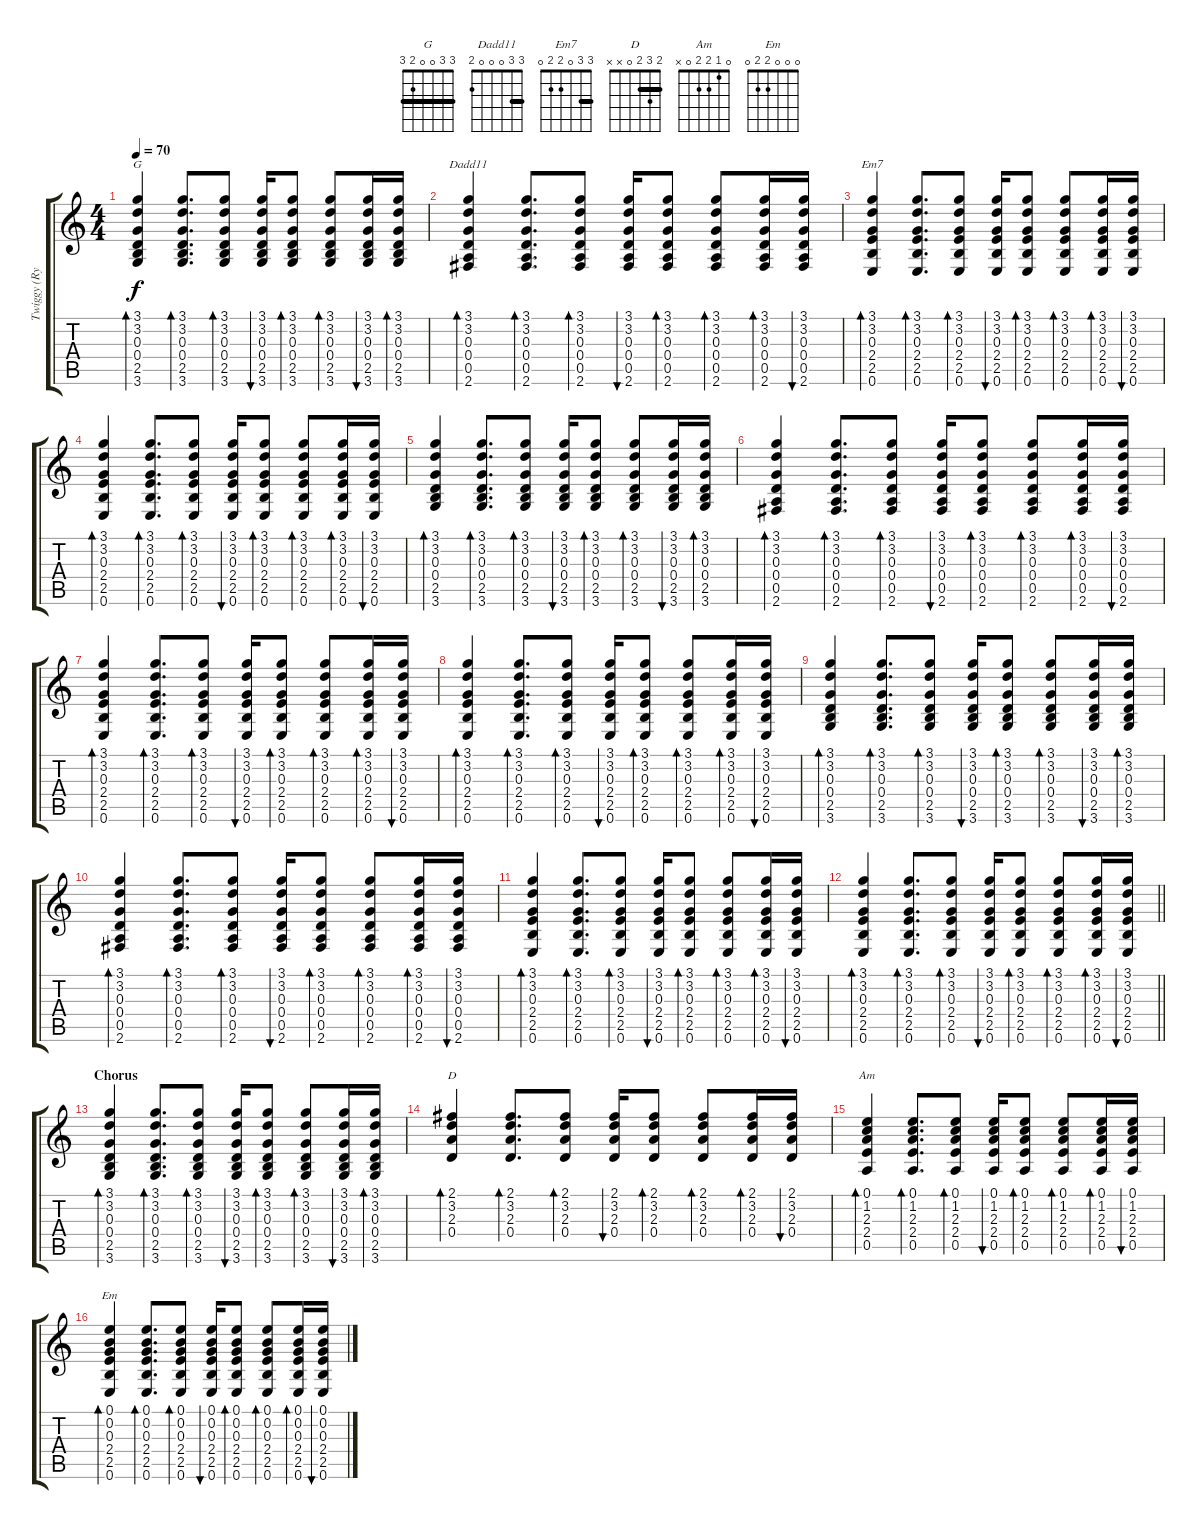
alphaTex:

\track ("Twiggy (Rythm)" "Twiggy (Ry") {instrument acousticguitarsteel}
\staff {score tabs}
\tuning (E4 B3 G3 D3 A2 E2) {hide}
\chord ("G" 3 3 0 0 2 3) {barre 3}
\chord ("Dadd11" 3 3 0 0 0 2) {barre 3}
\chord ("Em7" 3 3 0 2 2 0) {barre 3}
\chord ("D" 2 3 2 0 x x) {barre 2}
\chord ("Am" 0 1 2 2 0 x)
\chord ("Em" 0 0 0 2 2 0)
\ts (4 4)
\tempo 70
\clef g2
\ks c
(3.1 3.2 0.3 0.4 2.5 3.6).4{bd 60 ch "G" dy f} (3.1 3.2 0.3 0.4 2.5 3.6).8{d bd 60} (3.1 3.2 0.3 0.4 2.5 3.6).8{bd 60} (3.1 3.2 0.3 0.4 2.5 3.6).16{bu 60} (3.1 3.2 0.3 0.4 2.5 3.6).8{bd 60} (3.1 3.2 0.3 0.4 2.5 3.6).8{bd 60} (3.1 3.2 0.3 0.4 2.5 3.6).16{bu 60} (3.1 3.2 0.3 0.4 2.5 3.6).16{bd 60} |
(3.1 3.2 0.3 0.4 0.5 2.6).4{bd 60 ch "Dadd11"} (3.1 3.2 0.3 0.4 0.5 2.6).8{d bd 60} (3.1 3.2 0.3 0.4 0.5 2.6).8{bd 60} (3.1 3.2 0.3 0.4 0.5 2.6).16{bu 60} (3.1 3.2 0.3 0.4 0.5 2.6).8{bd 60} (3.1 3.2 0.3 0.4 0.5 2.6).8{bd 60} (3.1 3.2 0.3 0.4 0.5 2.6).16{bd 60} (3.1 3.2 0.3 0.4 0.5 2.6).16{bu 60} |
(3.1 3.2 0.3 2.4 2.5 0.6).4{bd 60 ch "Em7"} (3.1 3.2 0.3 2.4 2.5 0.6).8{d bd 60} (3.1 3.2 0.3 2.4 2.5 0.6).8{bd 60} (3.1 3.2 0.3 2.4 2.5 0.6).16{bu 60} (3.1 3.2 0.3 2.4 2.5 0.6).8{bd 60} (3.1 3.2 0.3 2.4 2.5 0.6).8{bd 60} (3.1 3.2 0.3 2.4 2.5 0.6).16{bd 60} (3.1 3.2 0.3 2.4 2.5 0.6).16{bu 60} |
(3.1 3.2 0.3 2.4 2.5 0.6).4{bd 60} (3.1 3.2 0.3 2.4 2.5 0.6).8{d bd 60} (3.1 3.2 0.3 2.4 2.5 0.6).8{bd 60} (3.1 3.2 0.3 2.4 2.5 0.6).16{bu 60} (3.1 3.2 0.3 2.4 2.5 0.6).8{bd 60} (3.1 3.2 0.3 2.4 2.5 0.6).8{bd 60} (3.1 3.2 0.3 2.4 2.5 0.6).16{bd 60} (3.1 3.2 0.3 2.4 2.5 0.6).16{bu 60} |
(3.1 3.2 0.3 0.4 2.5 3.6).4{bd 60} (3.1 3.2 0.3 0.4 2.5 3.6).8{d bd 60} (3.1 3.2 0.3 0.4 2.5 3.6).8{bd 60} (3.1 3.2 0.3 0.4 2.5 3.6).16{bu 60} (3.1 3.2 0.3 0.4 2.5 3.6).8{bd 60} (3.1 3.2 0.3 0.4 2.5 3.6).8{bd 60} (3.1 3.2 0.3 0.4 2.5 3.6).16{bu 60} (3.1 3.2 0.3 0.4 2.5 3.6).16{bd 60} |
(3.1 3.2 0.3 0.4 0.5 2.6).4{bd 60} (3.1 3.2 0.3 0.4 0.5 2.6).8{d bd 60} (3.1 3.2 0.3 0.4 0.5 2.6).8{bd 60} (3.1 3.2 0.3 0.4 0.5 2.6).16{bu 60} (3.1 3.2 0.3 0.4 0.5 2.6).8{bd 60} (3.1 3.2 0.3 0.4 0.5 2.6).8{bd 60} (3.1 3.2 0.3 0.4 0.5 2.6).16{bd 60} (3.1 3.2 0.3 0.4 0.5 2.6).16{bu 60} |
(3.1 3.2 0.3 2.4 2.5 0.6).4{bd 60} (3.1 3.2 0.3 2.4 2.5 0.6).8{d bd 60} (3.1 3.2 0.3 2.4 2.5 0.6).8{bd 60} (3.1 3.2 0.3 2.4 2.5 0.6).16{bu 60} (3.1 3.2 0.3 2.4 2.5 0.6).8{bd 60} (3.1 3.2 0.3 2.4 2.5 0.6).8{bd 60} (3.1 3.2 0.3 2.4 2.5 0.6).16{bd 60} (3.1 3.2 0.3 2.4 2.5 0.6).16{bu 60} |
(3.1 3.2 0.3 2.4 2.5 0.6).4{bd 60} (3.1 3.2 0.3 2.4 2.5 0.6).8{d bd 60} (3.1 3.2 0.3 2.4 2.5 0.6).8{bd 60} (3.1 3.2 0.3 2.4 2.5 0.6).16{bu 60} (3.1 3.2 0.3 2.4 2.5 0.6).8{bd 60} (3.1 3.2 0.3 2.4 2.5 0.6).8{bd 60} (3.1 3.2 0.3 2.4 2.5 0.6).16{bd 60} (3.1 3.2 0.3 2.4 2.5 0.6).16{bu 60} |
(3.1 3.2 0.3 0.4 2.5 3.6).4{bd 60} (3.1 3.2 0.3 0.4 2.5 3.6).8{d bd 60} (3.1 3.2 0.3 0.4 2.5 3.6).8{bd 60} (3.1 3.2 0.3 0.4 2.5 3.6).16{bu 60} (3.1 3.2 0.3 0.4 2.5 3.6).8{bd 60} (3.1 3.2 0.3 0.4 2.5 3.6).8{bd 60} (3.1 3.2 0.3 0.4 2.5 3.6).16{bu 60} (3.1 3.2 0.3 0.4 2.5 3.6).16{bd 60} |
(3.1 3.2 0.3 0.4 0.5 2.6).4{bd 60} (3.1 3.2 0.3 0.4 0.5 2.6).8{d bd 60} (3.1 3.2 0.3 0.4 0.5 2.6).8{bd 60} (3.1 3.2 0.3 0.4 0.5 2.6).16{bu 60} (3.1 3.2 0.3 0.4 0.5 2.6).8{bd 60} (3.1 3.2 0.3 0.4 0.5 2.6).8{bd 60} (3.1 3.2 0.3 0.4 0.5 2.6).16{bd 60} (3.1 3.2 0.3 0.4 0.5 2.6).16{bu 60} |
(3.1 3.2 0.3 2.4 2.5 0.6).4{bd 60} (3.1 3.2 0.3 2.4 2.5 0.6).8{d bd 60} (3.1 3.2 0.3 2.4 2.5 0.6).8{bd 60} (3.1 3.2 0.3 2.4 2.5 0.6).16{bu 60} (3.1 3.2 0.3 2.4 2.5 0.6).8{bd 60} (3.1 3.2 0.3 2.4 2.5 0.6).8{bd 60} (3.1 3.2 0.3 2.4 2.5 0.6).16{bd 60} (3.1 3.2 0.3 2.4 2.5 0.6).16{bu 60} |
\barLineRight lightlight
(3.1 3.2 0.3 2.4 2.5 0.6).4{bd 60} (3.1 3.2 0.3 2.4 2.5 0.6).8{d bd 60} (3.1 3.2 0.3 2.4 2.5 0.6).8{bd 60} (3.1 3.2 0.3 2.4 2.5 0.6).16{bu 60} (3.1 3.2 0.3 2.4 2.5 0.6).8{bd 60} (3.1 3.2 0.3 2.4 2.5 0.6).8{bd 60} (3.1 3.2 0.3 2.4 2.5 0.6).16{bd 60} (3.1 3.2 0.3 2.4 2.5 0.6).16{bu 60} |
\section ("" "Chorus")
(3.1 3.2 0.3 0.4 2.5 3.6).4{bd 60} (3.1 3.2 0.3 0.4 2.5 3.6).8{d bd 60} (3.1 3.2 0.3 0.4 2.5 3.6).8{bd 60} (3.1 3.2 0.3 0.4 2.5 3.6).16{bu 60} (3.1 3.2 0.3 0.4 2.5 3.6).8{bd 60} (3.1 3.2 0.3 0.4 2.5 3.6).8{bd 60} (3.1 3.2 0.3 0.4 2.5 3.6).16{bu 60} (3.1 3.2 0.3 0.4 2.5 3.6).16{bd 60} |
(2.1 3.2 2.3 0.4).4{bd 60 ch "D"} (2.1 3.2 2.3 0.4).8{d bd 60} (2.1 3.2 2.3 0.4).8{bd 60} (2.1 3.2 2.3 0.4).16{bu 60} (2.1 3.2 2.3 0.4).8{bd 60} (2.1 3.2 2.3 0.4).8{bd 60} (2.1 3.2 2.3 0.4).16{bd 60} (2.1 3.2 2.3 0.4).16{bu 60} |
(0.1 1.2 2.3 2.4 0.5).4{bd 60 ch "Am"} (0.1 1.2 2.3 2.4 0.5).8{d bd 60} (0.1 1.2 2.3 2.4 0.5).8{bd 60} (0.1 1.2 2.3 2.4 0.5).16{bu 60} (0.1 1.2 2.3 2.4 0.5).8{bd 60} (0.1 1.2 2.3 2.4 0.5).8{bd 60} (0.1 1.2 2.3 2.4 0.5).16{bd 60} (0.1 1.2 2.3 2.4 0.5).16{bu 60} |
(0.1 0.2 0.3 2.4 2.5 0.6).4{bd 60 ch "Em"} (0.1 0.2 0.3 2.4 2.5 0.6).8{d bd 60} (0.1 0.2 0.3 2.4 2.5 0.6).8{bd 60} (0.1 0.2 0.3 2.4 2.5 0.6).16{bu 60} (0.1 0.2 0.3 2.4 2.5 0.6).8{bd 60} (0.1 0.2 0.3 2.4 2.5 0.6).8{bd 60} (0.1 0.2 0.3 2.4 2.5 0.6).16{bd 60} (0.1 0.2 0.3 2.4 2.5 0.6).16{bu 60}
